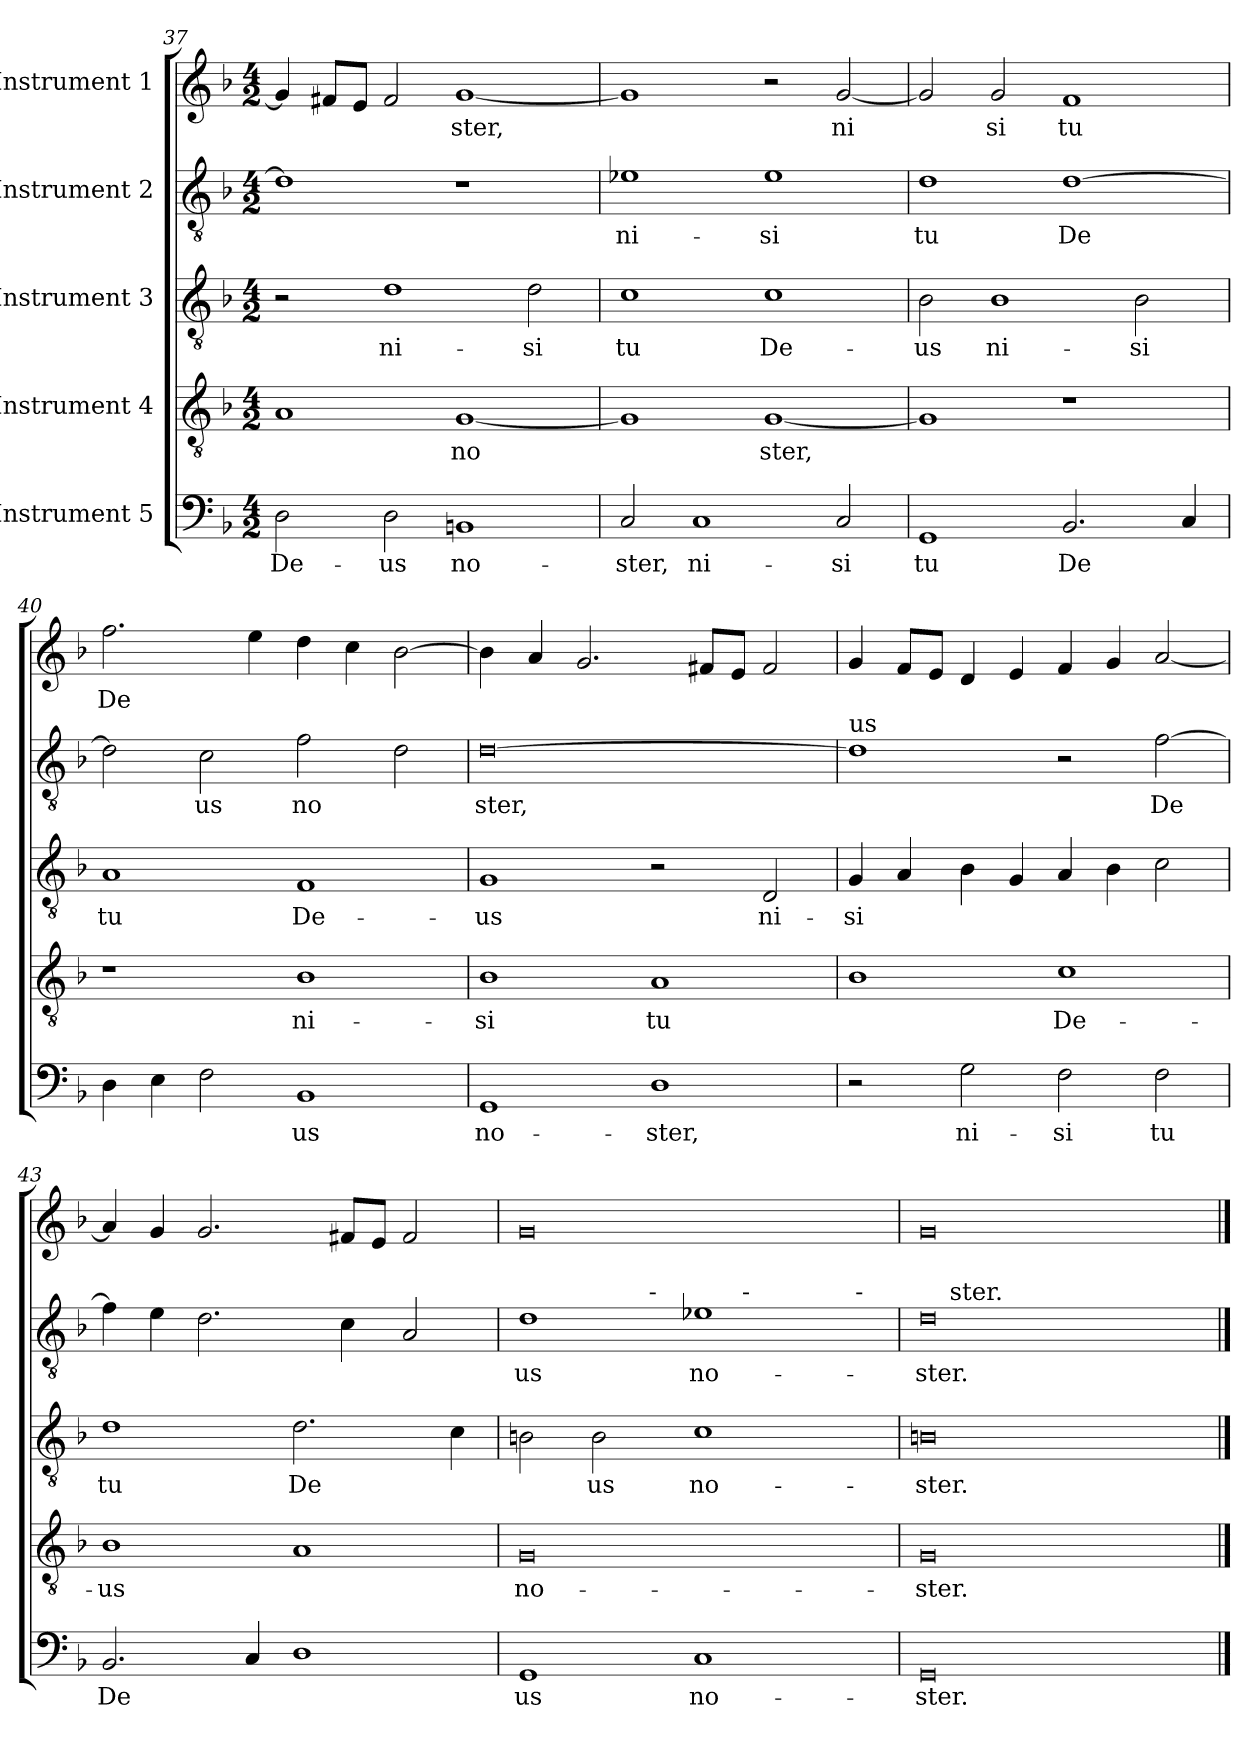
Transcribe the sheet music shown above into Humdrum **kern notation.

**kern	**text	**kern	**text	**kern	**text	**kern	**text	**kern	**text
*part5	*part5	*part4	*part4	*part3	*part3	*part2	*part2	*part1	*part1
*staff5	*staff5	*staff4	*staff4	*staff3	*staff3	*staff2	*staff2	*staff1	*staff1
*I"Instrument 5	*	*I"Instrument 4	*	*I"Instrument 3	*	*I"Instrument 2	*	*I"Instrument 1	*
*clefF4	*	*clefGv2	*	*clefGv2	*	*clefGv2	*	*clefG2	*
*k[b-]	*	*k[b-]	*	*k[b-]	*	*k[b-]	*	*k[b-]	*
*F:	*	*F:	*	*F:	*	*F:	*	*F:	*
*M4/2	*	*M4/2	*	*M4/2	*	*M4/2	*	*M4/2	*
=37	=37	=37	=37	=37	=37	=37	=37	=37	=37
!	!LO:LY:b:cj	!	!LO:LY:b:cj	!	!	!	!LO:LY:b:cj	!	!LO:LY:b:cj
2D\	De-	1A	.	2r	.	1d]	.	4g/]	--
!	!	!	!	!	!	!	!	!	!LO:LY:b:cj
.	.	.	.	.	.	.	.	8f#X/L	--
!	!	!	!	!	!	!	!	!	!LO:LY:b:cj
.	.	.	.	.	.	.	.	8e/J	--
!	!LO:LY:b:cj	!	!	!	!LO:LY:b:cj	!	!	!	!LO:LY:b:cj
2D\	-us	.	.	1d	ni-	.	.	2f#/	--
!	!LO:LY:b:cj	!	!LO:LY:b:cj	!	!	!	!	!	!LO:LY:b:cj
1BBn	no-	[<1G	no-	.	.	1r	.	[<1g	-ster,
!	!	!	!	!	!LO:LY:b:cj	!	!	!	!
.	.	.	.	2d\	-si	.	.	.	.
=38	=38	=38	=38	=38	=38	=38	=38	=38	=38
!	!LO:LY:b:cj	!	!LO:LY:b:cj	!	!LO:LY:b:cj	!	!LO:LY:b:cj	!	!LO:LY:b:cj
2C/	-ster,	1G]	--	1c	tu	1e-X	ni-	1g]	.
!	!LO:LY:b:cj	!	!	!	!	!	!	!	!
1C	ni-	.	.	.	.	.	.	.	.
!	!	!	!LO:LY:b:cj	!	!LO:LY:b:cj	!	!LO:LY:b:cj	!	!
.	.	[<1G	-ster,	1c	De-	1e-	-si	2r	.
!	!LO:LY:b:cj	!	!	!	!	!	!	!	!LO:LY:b:cj
2C/	-si	.	.	.	.	.	.	[<2g/	ni-
=39	=39	=39	=39	=39	=39	=39	=39	=39	=39
!	!LO:LY:b:cj	!	!LO:LY:b:cj	!	!LO:LY:b:cj	!	!LO:LY:b:cj	!	!LO:LY:b:cj
1GG	tu	1G]	.	2B-\	-us	1d	tu	2g/]	--
!	!	!	!	!	!LO:LY:b:cj	!	!	!	!LO:LY:b:cj
.	.	.	.	1B-	ni-	.	.	2g/	-si
!	!LO:LY:b:cj	!	!	!	!	!	!LO:LY:b:cj	!	!LO:LY:b:cj
2.BB-/	De-	1r	.	.	.	[>1d	De-	1f	tu
!	!	!	!	!	!LO:LY:b:cj	!	!	!	!
.	.	.	.	2B-\	-si	.	.	.	.
!	!LO:LY:b:cj	!	!	!	!	!	!	!	!
4C/	--	.	.	.	.	.	.	.	.
=40	=40	=40	=40	=40	=40	=40	=40	=40	=40
!	!LO:LY:b:cj	!	!	!	!LO:LY:b:cj	!	!LO:LY:b:cj	!	!LO:LY:b:cj
4D\	--	1r	.	1A	tu	2d\]	--	2.ff\	De-
!	!LO:LY:b:cj	!	!	!	!	!	!	!	!
4E\	--	.	.	.	.	.	.	.	.
!	!LO:LY:b:cj	!	!	!	!	!	!LO:LY:b:cj	!	!
2F\	--	.	.	.	.	2c\	-us	.	.
!	!	!	!	!	!	!	!	!	!LO:LY:b:cj
.	.	.	.	.	.	.	.	4ee\	--
!	!LO:LY:b:cj	!	!LO:LY:b:cj	!	!LO:LY:b:cj	!	!LO:LY:b:cj	!	!LO:LY:b:cj
1BB-	-us	1B-	ni-	1F	De-	2f\	no-	4dd\	--
!	!	!	!	!	!	!	!	!	!LO:LY:b:cj
.	.	.	.	.	.	.	.	4cc\	--
!	!	!	!	!	!	!	!LO:LY:b:cj	!	!LO:LY:b:cj
.	.	.	.	.	.	2d\	--	[<2b-\	--
!!LO:PB:g=z
=41	=41	=41	=41	=41	=41	=41	=41	=41	=41
!	!LO:LY:b:cj	!	!LO:LY:b:cj	!	!LO:LY:b:cj	!	!LO:LY:b:cj	!	!LO:LY:b:cj
1GG	no-	1B-	-si	1G	-us	[>0d	-ster,	4b-\]	--
!	!	!	!	!	!	!	!	!	!LO:LY:b:cj
.	.	.	.	.	.	.	.	4a/	--
!	!	!	!	!	!	!	!	!	!LO:LY:b:cj
.	.	.	.	.	.	.	.	2.g/	--
!	!LO:LY:b:cj	!	!LO:LY:b:cj	!	!	!	!	!	!
1D	-ster,	1A	tu	2r	.	.	.	.	.
!	!	!	!	!	!	!	!	!	!LO:LY:b:cj
.	.	.	.	.	.	.	.	8f#X/L	--
!	!	!	!	!	!	!	!	!	!LO:LY:b:cj
.	.	.	.	.	.	.	.	8e/J	--
!	!	!	!	!	!LO:LY:b:cj	!	!	!	!LO:LY:b:cj
.	.	.	.	2D/	ni-	.	.	2f#/	--
=42	=42	=42	=42	=42	=42	=42	=42	=42	=42
!	!	!	!	!	!	!LO:TX:a:t=us	!	!	!
!	!	!	!LO:LY:b:cj	!	!LO:LY:b:cj	!	!LO:LY:b:cj	!	!LO:LY:b:cj
2r	.	1B-	.	4G/	-si	1d]	.	4g/	--
!	!	!	!	!	!LO:LY:b:cj	!	!	!	!LO:LY:b:cj
.	.	.	.	4A/	.	.	.	8f/L	--
!	!	!	!	!	!	!	!	!	!LO:LY:b:cj
.	.	.	.	.	.	.	.	8e/J	--
!	!LO:LY:b:cj	!	!	!	!LO:LY:b:cj	!	!	!	!LO:LY:b:cj
2G\	ni-	.	.	4B-\	.	.	.	4d/	--
!	!	!	!	!	!LO:LY:b:cj	!	!	!	!LO:LY:b:cj
.	.	.	.	4G/	.	.	.	4e/	--
!	!LO:LY:b:cj	!	!LO:LY:b:cj	!	!LO:LY:b:cj	!	!	!	!LO:LY:b:cj
2F\	-si	1c	De-	4A/	.	2r	.	4f/	--
!	!	!	!	!	!LO:LY:b:cj	!	!	!	!LO:LY:b:cj
.	.	.	.	4B-\	.	.	.	4g/	--
!	!LO:LY:b:cj	!	!	!	!LO:LY:b:cj	!	!LO:LY:b:cj	!	!LO:LY:b:cj
2F\	tu	.	.	2c\	.	[>2f\	De-	[<2a/	--
=43	=43	=43	=43	=43	=43	=43	=43	=43	=43
!	!LO:LY:b:cj	!	!LO:LY:b:cj	!	!LO:LY:b:cj	!	!LO:LY:b:cj	!	!LO:LY:b:cj
2.BB-/	De-	1B-	-us	1d	tu	4f\]	--	4a/]	--
!	!	!	!	!	!	!	!LO:LY:b:cj	!	!LO:LY:b:cj
.	.	.	.	.	.	4e\	--	4g/	--
!	!	!	!	!	!	!	!LO:LY:b:cj	!	!LO:LY:b:cj
.	.	.	.	.	.	2.d\	--	2.g/	--
!	!LO:LY:b:cj	!	!	!	!	!	!	!	!
4C/	--	.	.	.	.	.	.	.	.
!	!LO:LY:b:cj	!	!LO:LY:b:cj	!	!LO:LY:b:cj	!	!	!	!
1D	--	1A	.	2.d\	De-	.	.	.	.
!	!	!	!	!	!	!	!LO:LY:b:cj	!	!LO:LY:b:cj
.	.	.	.	.	.	4c\	--	8f#X/L	--
!	!	!	!	!	!	!	!	!	!LO:LY:b:cj
.	.	.	.	.	.	.	.	8e/J	--
!	!	!	!	!	!	!	!LO:LY:b:cj	!	!LO:LY:b:cj
.	.	.	.	.	.	2A/	--	2f#/	--
!	!	!	!	!	!LO:LY:b:cj	!	!	!	!
.	.	.	.	4c\	--	.	.	.	.
=44	=44	=44	=44	=44	=44	=44	=44	=44	=44
!	!	!	!	!	!	!LO:TX:a:t=no -	!	!	!
!	!LO:LY:b:cj	!	!LO:LY:b:cj	!	!LO:LY:b:cj	!	!LO:LY:b:cj	!	!LO:LY:b:cj
*	*	*	*	*	*	*^	*	*	*
*	*	*	*	*	*	*	*^	*	*	*
*	*	*	*	*	*	*	*	*^	*	*	*
1GG	-us	0G	no-	2Bn\	--	1d	2ryy	1ryy	1ryy	-us	0g	--
!	!	!	!	!	!LO:LY:b:cj	!	!	!	!	!	!	!
.	.	.	.	2B\	-us	.	4ryy	.	.	.	.	.
.	.	.	.	.	.	.	64ryy	.	.	.	.	.
!	!	!	!	!	!	!	!LO:TX:a:t=-	!	!	!	!	!
.	.	.	.	.	.	.	1ryy	.	.	.	.	.
!	!LO:LY:b:cj	!	!	!	!LO:LY:b:cj	!	!	!	!	!LO:LY:b:cj	!	!
1C	no-	.	.	1c	no-	1e-X	.	4ryy	2ryy	no-	.	.
!	!	!	!	!	!	!	!	!LO:TX:a:t=-	!	!	!	!
.	.	.	.	.	.	.	.	2.ryy	.	.	.	.
.	.	.	.	.	.	.	.	.	4ryy	.	.	.
.	.	.	.	.	.	.	.	.	32ryy	.	.	.
.	.	.	.	.	.	.	8...ryy	.	.	.	.	.
!	!	!	!	!	!	!	!	!	!LO:TX:a:t=-	!	!	!
.	.	.	.	.	.	.	.	.	8..ryy	.	.	.
=45	=45	=45	=45	=45	=45	=45	=45	=45	=45	=45	=45	=45
!	!LO:LY:b:cj	!	!LO:LY:b:cj	!	!LO:LY:b:cj	!	!	!	!	!LO:LY:b:cj	!	!LO:LY:b:cj
*	*	*	*	*	*	*	*v	*v	*v	*	*	*
0GG	-ster.	0G	-ster.	0Bn	-ster.	0d	16..ryy	-ster.	0g	--
!	!	!	!	!	!	!	!LO:TX:a:t=ster.	!	!	!
.	.	.	.	.	.	.	1ryy	.	.	.
.	.	.	.	.	.	.	2ryy	.	.	.
.	.	.	.	.	.	.	4ryy	.	.	.
.	.	.	.	.	.	.	8ryy	.	.	.
.	.	.	.	.	.	.	64ryy	.	.	.
*	*	*	*	*	*	*v	*v	*	*	*
==	==	==	==	==	==	==	==	==	==
*-	*-	*-	*-	*-	*-	*-	*-	*-	*-
